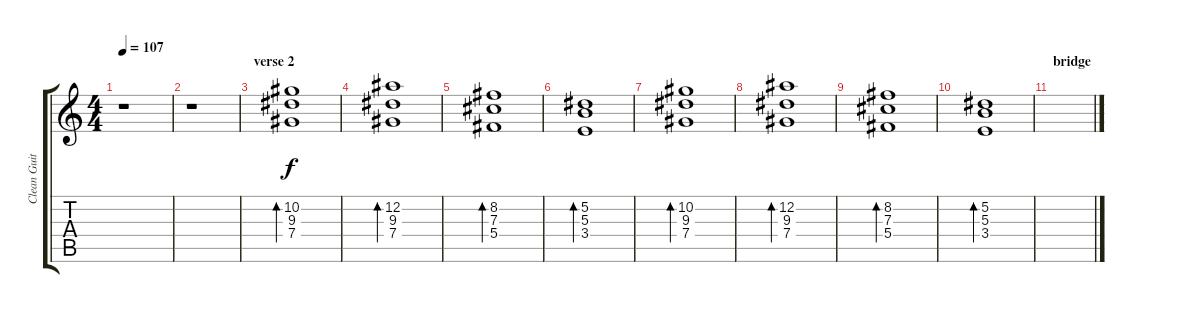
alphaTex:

\track ("Clean Guitar" "Clean Guit") {instrument electricguitarclean}
\staff {score tabs}
\tuning (Eb4 Bb3 Gb3 Db3 Ab2 Eb2) {hide}
\ts (4 4)
\tempo 107
\clef g2
\ks c
r.1{dy f} |
r.1 |
\section ("" "verse 2")
(10.2 9.3 7.4).1{bd 120} |
(12.2 9.3 7.4).1{bd 120} |
(8.2 7.3 5.4).1{bd 120} |
(5.2 5.3 3.4).1{bd 120} |
(10.2 9.3 7.4).1{bd 120} |
(12.2 9.3 7.4).1{bd 120} |
(8.2 7.3 5.4).1{bd 120} |
(5.2 5.3 3.4).1{bd 120} |
\section ("" "bridge")
